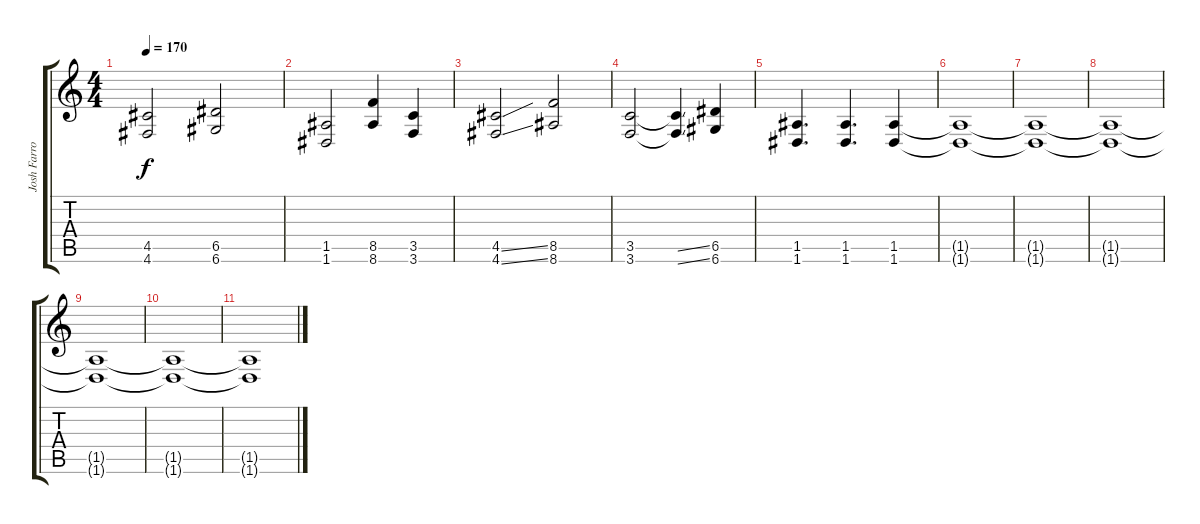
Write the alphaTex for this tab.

\track ("Josh Farro (Rhythm Guitar/Right)" "Josh Farro") {instrument distortionguitar}
\staff {score tabs}
\tuning (E4 B3 G3 D3 A2 D2) {hide}
\ts (4 4)
\tempo 170
\clef g2
\ks c
(4.5 4.6).2{dy f} (6.5 6.6).2 |
(1.5 1.6).2 (8.5 8.6).4 (3.5 3.6).4 |
(4.5{ss} 4.6{ss}).2 (8.5 8.6).2 |
(3.5 3.6).2 (3.5{ss t} 3.6{ss t}).4 (6.5 6.6).4 |
(1.5 1.6).4{d} (1.5 1.6).4{d} (1.5 1.6).4 |
(1.5{t} 1.6{t}).1 |
(1.5{t} 1.6{t}).1 |
(1.5{t} 1.6{t}).1{volume 0} |
(1.5{t} 1.6{t}).1 |
(1.5{t} 1.6{t}).1 |
(1.5{t} 1.6{t}).1
